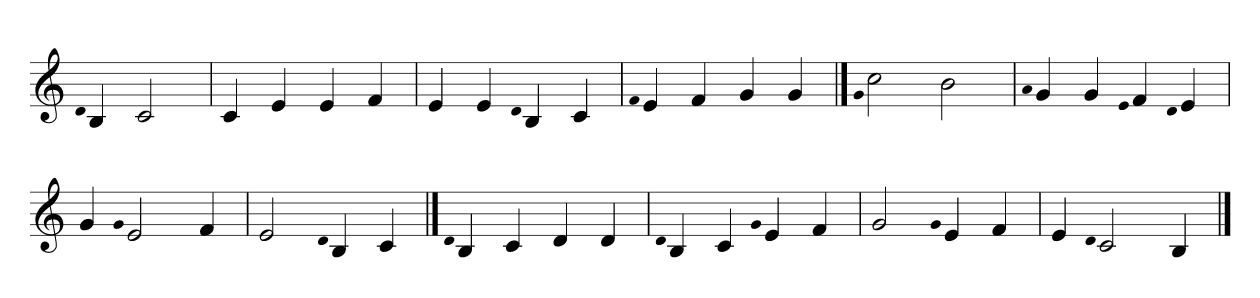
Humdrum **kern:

**kern
*part1
*staff1
=1
qd
4B
2c
=
4c
4e
4e
4f
=
4e
4e
qd
4B
4c
=
qf
4e
4f
4g
4g
==2
qg
2cc
2b
=
qa
4g
4g
qe
4f
qd
4e
=
4g
qg
2e
4f
=
2e
qd
4B
4c
==3
qd
4B
4c
4d
4d
=
qd
4B
4c
qg
4e
4f
=
2g
qg
4e
4f
=
4e
qd
2c
4B
==
*-
